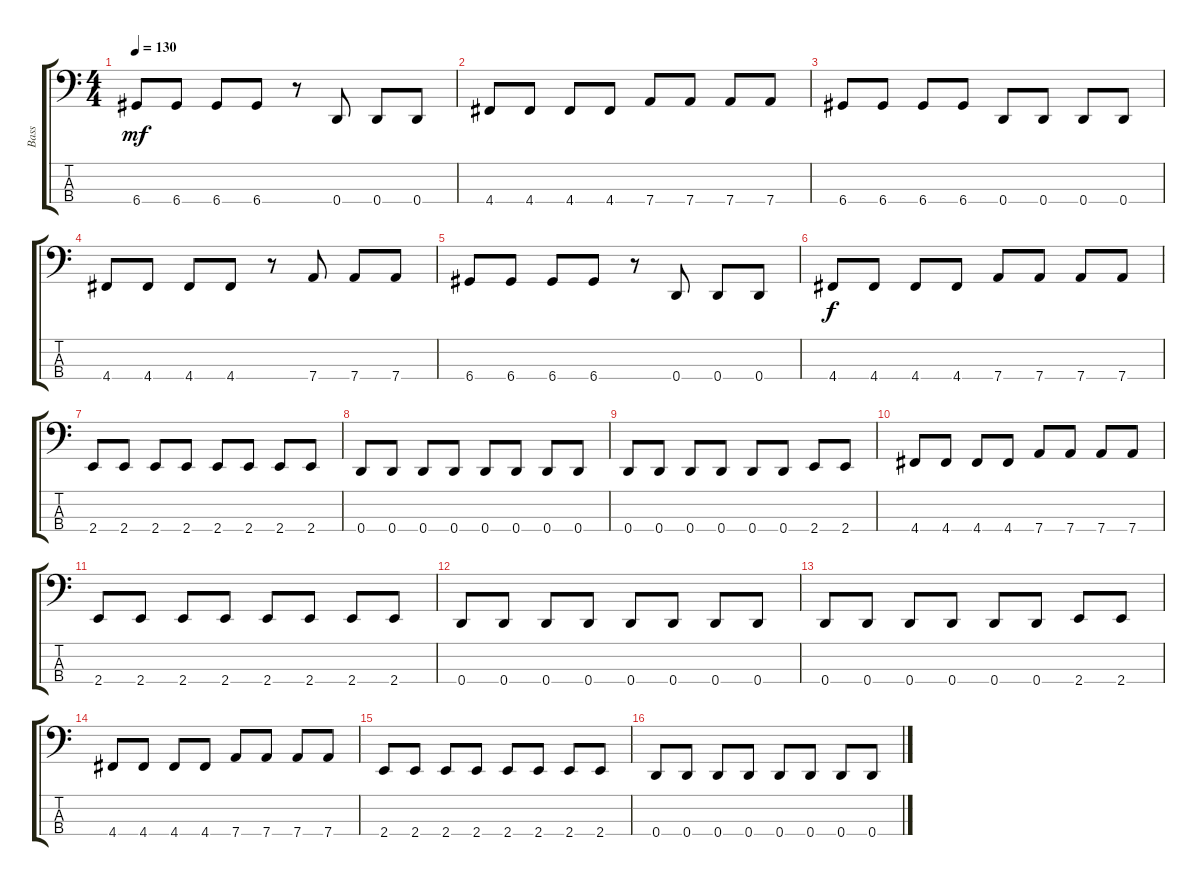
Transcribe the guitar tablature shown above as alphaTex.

\track ("Bass" "Bass") {instrument electricbassfinger}
\staff {score tabs}
\tuning (G2 D2 A1 D1) {hide}
\ts (4 4)
\tempo 130
\clef f4
\ks c
6.4.8{dy mf} 6.4.8 6.4.8 6.4.8 r.8 0.4.8 0.4.8 0.4.8 |
4.4.8 4.4.8 4.4.8 4.4.8 7.4.8 7.4.8 7.4.8 7.4.8 |
6.4.8 6.4.8 6.4.8 6.4.8 0.4.8 0.4.8 0.4.8 0.4.8 |
4.4.8 4.4.8 4.4.8 4.4.8 r.8 7.4.8 7.4.8 7.4.8 |
6.4.8 6.4.8 6.4.8 6.4.8 r.8 0.4.8 0.4.8 0.4.8 |
4.4.8{dy f} 4.4.8 4.4.8 4.4.8 7.4.8 7.4.8 7.4.8 7.4.8 |
2.4.8 2.4.8 2.4.8 2.4.8 2.4.8 2.4.8 2.4.8 2.4.8 |
0.4.8 0.4.8 0.4.8 0.4.8 0.4.8 0.4.8 0.4.8 0.4.8 |
0.4.8 0.4.8 0.4.8 0.4.8 0.4.8 0.4.8 2.4.8 2.4.8 |
4.4.8 4.4.8 4.4.8 4.4.8 7.4.8 7.4.8 7.4.8 7.4.8 |
2.4.8 2.4.8 2.4.8 2.4.8 2.4.8 2.4.8 2.4.8 2.4.8 |
0.4.8 0.4.8 0.4.8 0.4.8 0.4.8 0.4.8 0.4.8 0.4.8 |
0.4.8 0.4.8 0.4.8 0.4.8 0.4.8 0.4.8 2.4.8 2.4.8 |
4.4.8 4.4.8 4.4.8 4.4.8 7.4.8 7.4.8 7.4.8 7.4.8 |
2.4.8 2.4.8 2.4.8 2.4.8 2.4.8 2.4.8 2.4.8 2.4.8 |
0.4.8 0.4.8 0.4.8 0.4.8 0.4.8 0.4.8 0.4.8 0.4.8
